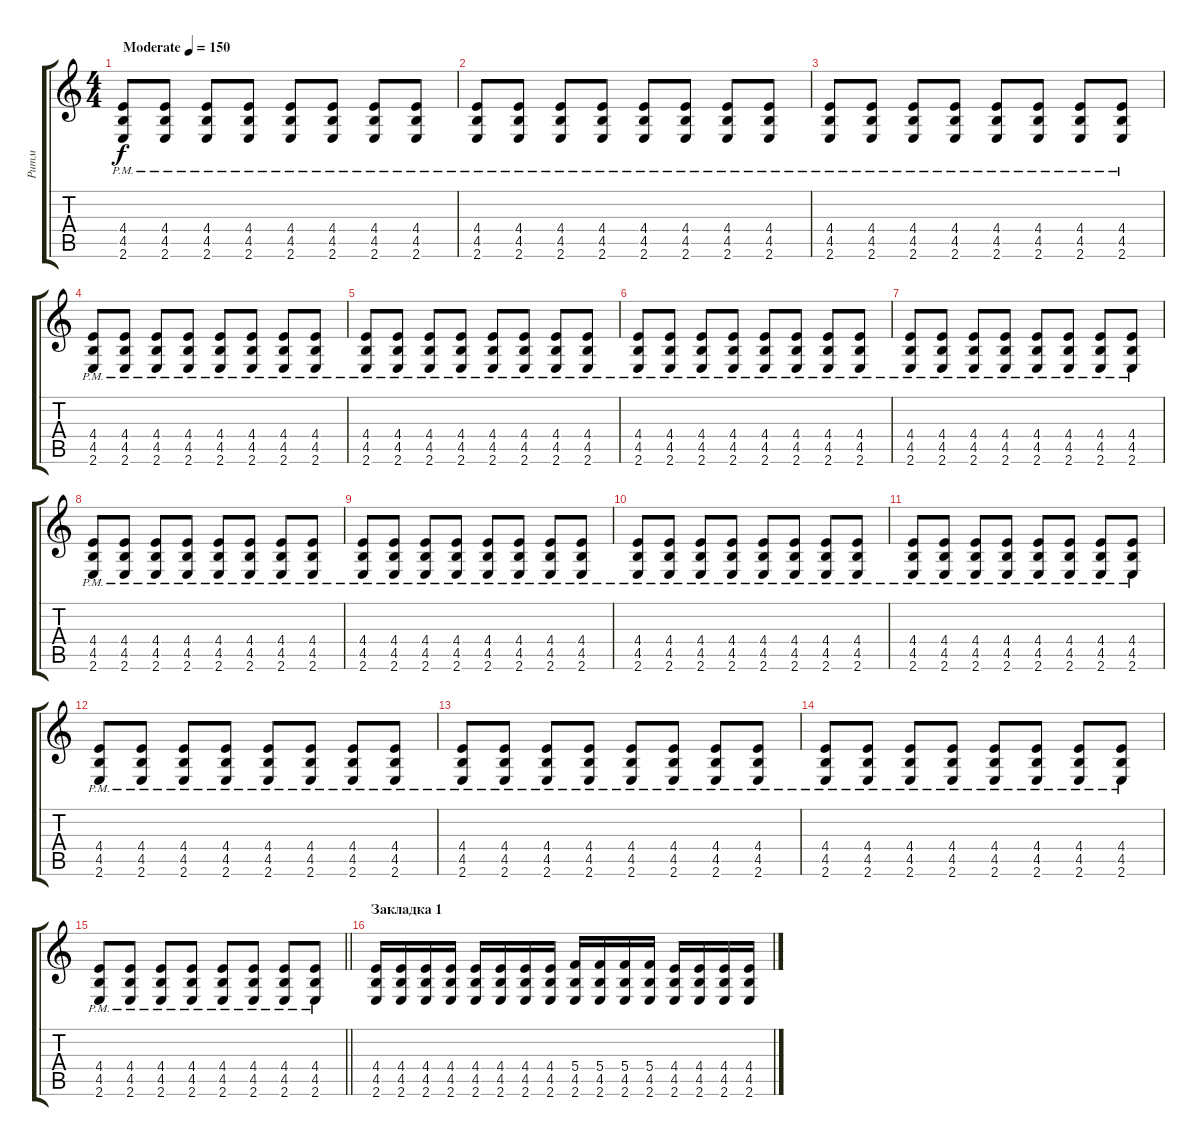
\track ("Ритм" "Ритм") {instrument distortionguitar}
\staff {score tabs}
\tuning (D4 A3 F3 C3 G2 D2) {hide}
\ts (4 4)
\tempo (150 "Moderate")
\clef g2
\ks c
(4.4{pm} 4.5{pm} 2.6{pm}).8{dy f volume 0 instrument distortionguitar} (4.4{pm} 4.5{pm} 2.6{pm}).8{volume 8} (4.4{pm} 4.5{pm} 2.6{pm}).8 (4.4{pm} 4.5{pm} 2.6{pm}).8 (4.4{pm} 4.5{pm} 2.6{pm}).8 (4.4{pm} 4.5{pm} 2.6{pm}).8 (4.4{pm} 4.5{pm} 2.6{pm}).8 (4.4{pm} 4.5{pm} 2.6{pm}).8 |
(4.4{pm} 4.5{pm} 2.6{pm}).8 (4.4{pm} 4.5{pm} 2.6{pm}).8 (4.4{pm} 4.5{pm} 2.6{pm}).8 (4.4{pm} 4.5{pm} 2.6{pm}).8 (4.4{pm} 4.5{pm} 2.6{pm}).8 (4.4{pm} 4.5{pm} 2.6{pm}).8 (4.4{pm} 4.5{pm} 2.6{pm}).8 (4.4{pm} 4.5{pm} 2.6{pm}).8 |
(4.4{pm} 4.5{pm} 2.6{pm}).8 (4.4{pm} 4.5{pm} 2.6{pm}).8 (4.4{pm} 4.5{pm} 2.6{pm}).8 (4.4{pm} 4.5{pm} 2.6{pm}).8 (4.4{pm} 4.5{pm} 2.6{pm}).8 (4.4{pm} 4.5{pm} 2.6{pm}).8 (4.4{pm} 4.5{pm} 2.6{pm}).8 (4.4{pm} 4.5{pm} 2.6{pm}).8 |
(4.4{pm} 4.5{pm} 2.6{pm}).8 (4.4{pm} 4.5{pm} 2.6{pm}).8 (4.4{pm} 4.5{pm} 2.6{pm}).8 (4.4{pm} 4.5{pm} 2.6{pm}).8 (4.4{pm} 4.5{pm} 2.6{pm}).8 (4.4{pm} 4.5{pm} 2.6{pm}).8 (4.4{pm} 4.5{pm} 2.6{pm}).8 (4.4{pm} 4.5{pm} 2.6{pm}).8 |
(4.4{pm} 4.5{pm} 2.6{pm}).8{volume 12} (4.4{pm} 4.5{pm} 2.6{pm}).8 (4.4{pm} 4.5{pm} 2.6{pm}).8 (4.4{pm} 4.5{pm} 2.6{pm}).8 (4.4{pm} 4.5{pm} 2.6{pm}).8 (4.4{pm} 4.5{pm} 2.6{pm}).8 (4.4{pm} 4.5{pm} 2.6{pm}).8 (4.4{pm} 4.5{pm} 2.6{pm}).8 |
(4.4{pm} 4.5{pm} 2.6{pm}).8 (4.4{pm} 4.5{pm} 2.6{pm}).8 (4.4{pm} 4.5{pm} 2.6{pm}).8 (4.4{pm} 4.5{pm} 2.6{pm}).8 (4.4{pm} 4.5{pm} 2.6{pm}).8 (4.4{pm} 4.5{pm} 2.6{pm}).8 (4.4{pm} 4.5{pm} 2.6{pm}).8 (4.4{pm} 4.5{pm} 2.6{pm}).8 |
(4.4{pm} 4.5{pm} 2.6{pm}).8 (4.4{pm} 4.5{pm} 2.6{pm}).8 (4.4{pm} 4.5{pm} 2.6{pm}).8 (4.4{pm} 4.5{pm} 2.6{pm}).8 (4.4{pm} 4.5{pm} 2.6{pm}).8 (4.4{pm} 4.5{pm} 2.6{pm}).8 (4.4{pm} 4.5{pm} 2.6{pm}).8 (4.4{pm} 4.5{pm} 2.6{pm}).8 |
(4.4{pm} 4.5{pm} 2.6{pm}).8{volume 16} (4.4{pm} 4.5{pm} 2.6{pm}).8 (4.4{pm} 4.5{pm} 2.6{pm}).8 (4.4{pm} 4.5{pm} 2.6{pm}).8 (4.4{pm} 4.5{pm} 2.6{pm}).8 (4.4{pm} 4.5{pm} 2.6{pm}).8 (4.4{pm} 4.5{pm} 2.6{pm}).8 (4.4{pm} 4.5{pm} 2.6{pm}).8 |
(4.4{pm} 4.5{pm} 2.6{pm}).8 (4.4{pm} 4.5{pm} 2.6{pm}).8 (4.4{pm} 4.5{pm} 2.6{pm}).8 (4.4{pm} 4.5{pm} 2.6{pm}).8 (4.4{pm} 4.5{pm} 2.6{pm}).8 (4.4{pm} 4.5{pm} 2.6{pm}).8 (4.4{pm} 4.5{pm} 2.6{pm}).8 (4.4{pm} 4.5{pm} 2.6{pm}).8 |
(4.4{pm} 4.5{pm} 2.6{pm}).8 (4.4{pm} 4.5{pm} 2.6{pm}).8 (4.4{pm} 4.5{pm} 2.6{pm}).8 (4.4{pm} 4.5{pm} 2.6{pm}).8 (4.4{pm} 4.5{pm} 2.6{pm}).8 (4.4{pm} 4.5{pm} 2.6{pm}).8 (4.4{pm} 4.5{pm} 2.6{pm}).8 (4.4{pm} 4.5{pm} 2.6{pm}).8 |
(4.4{pm} 4.5{pm} 2.6{pm}).8 (4.4{pm} 4.5{pm} 2.6{pm}).8 (4.4{pm} 4.5{pm} 2.6{pm}).8 (4.4{pm} 4.5{pm} 2.6{pm}).8 (4.4{pm} 4.5{pm} 2.6{pm}).8 (4.4{pm} 4.5{pm} 2.6{pm}).8 (4.4{pm} 4.5{pm} 2.6{pm}).8 (4.4{pm} 4.5{pm} 2.6{pm}).8 |
(4.4{pm} 4.5{pm} 2.6{pm}).8 (4.4{pm} 4.5{pm} 2.6{pm}).8 (4.4{pm} 4.5{pm} 2.6{pm}).8 (4.4{pm} 4.5{pm} 2.6{pm}).8 (4.4{pm} 4.5{pm} 2.6{pm}).8 (4.4{pm} 4.5{pm} 2.6{pm}).8 (4.4{pm} 4.5{pm} 2.6{pm}).8 (4.4{pm} 4.5{pm} 2.6{pm}).8 |
(4.4{pm} 4.5{pm} 2.6{pm}).8 (4.4{pm} 4.5{pm} 2.6{pm}).8 (4.4{pm} 4.5{pm} 2.6{pm}).8 (4.4{pm} 4.5{pm} 2.6{pm}).8 (4.4{pm} 4.5{pm} 2.6{pm}).8 (4.4{pm} 4.5{pm} 2.6{pm}).8 (4.4{pm} 4.5{pm} 2.6{pm}).8 (4.4{pm} 4.5{pm} 2.6{pm}).8 |
(4.4{pm} 4.5{pm} 2.6{pm}).8 (4.4{pm} 4.5{pm} 2.6{pm}).8 (4.4{pm} 4.5{pm} 2.6{pm}).8 (4.4{pm} 4.5{pm} 2.6{pm}).8 (4.4{pm} 4.5{pm} 2.6{pm}).8 (4.4{pm} 4.5{pm} 2.6{pm}).8 (4.4{pm} 4.5{pm} 2.6{pm}).8 (4.4{pm} 4.5{pm} 2.6{pm}).8 |
\barLineRight lightlight
(4.4{pm} 4.5{pm} 2.6{pm}).8 (4.4{pm} 4.5{pm} 2.6{pm}).8 (4.4{pm} 4.5{pm} 2.6{pm}).8 (4.4{pm} 4.5{pm} 2.6{pm}).8 (4.4{pm} 4.5{pm} 2.6{pm}).8 (4.4{pm} 4.5{pm} 2.6{pm}).8 (4.4{pm} 4.5{pm} 2.6{pm}).8 (4.4{pm} 4.5{pm} 2.6{pm}).8 |
\section ("" "Закладка 1")
(4.4 4.5 2.6).16 (4.4 4.5 2.6).16 (4.4 4.5 2.6).16 (4.4 4.5 2.6).16 (4.4 4.5 2.6).16 (4.4 4.5 2.6).16 (4.4 4.5 2.6).16 (4.4 4.5 2.6).16 (5.4 4.5 2.6).16 (5.4 4.5 2.6).16 (5.4 4.5 2.6).16 (5.4 4.5 2.6).16 (4.4 4.5 2.6).16 (4.4 4.5 2.6).16 (4.4 4.5 2.6).16 (4.4 4.5 2.6).16
